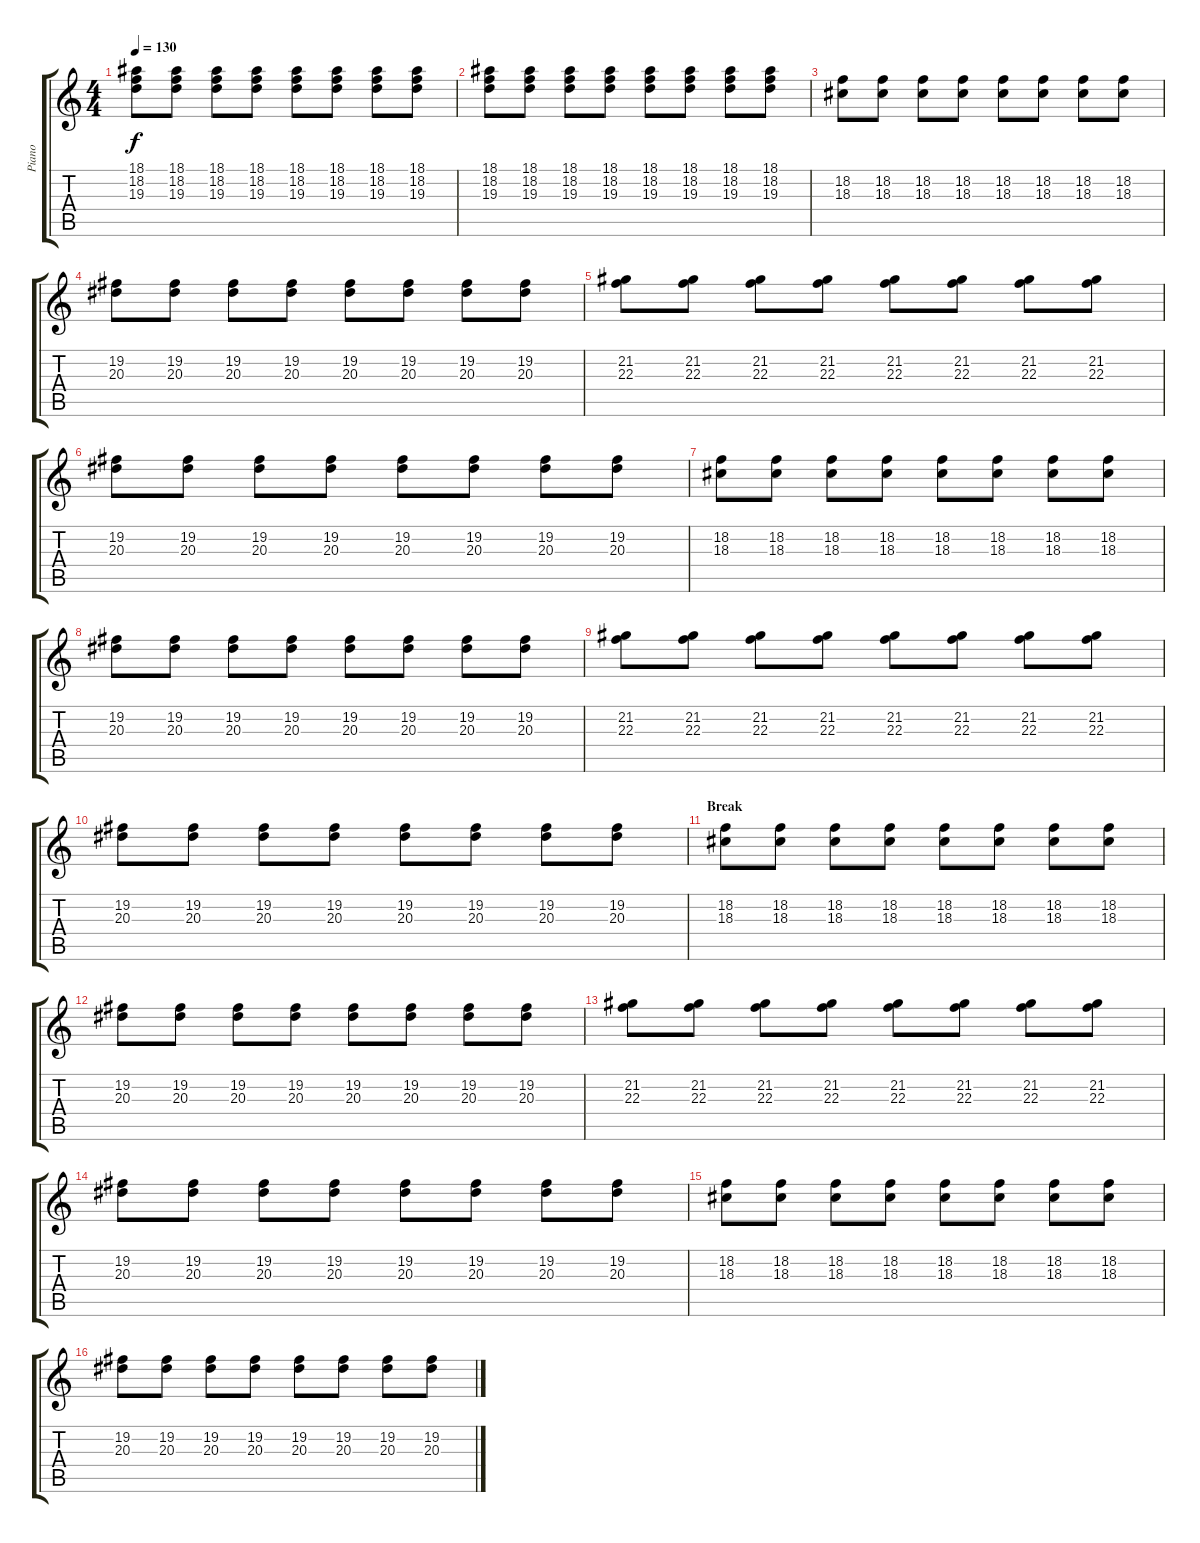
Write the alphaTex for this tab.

\track ("Piano" "Piano") {instrument acousticgrandpiano}
\staff {score tabs}
\tuning (E4 B3 G3 D3 A2 E2) {hide}
\ts (4 4)
\tempo 130
\clef g2
\ks c
(18.1 18.2 19.3).8{dy f} (18.1 18.2 19.3).8 (18.1 18.2 19.3).8 (18.1 18.2 19.3).8 (18.1 18.2 19.3).8 (18.1 18.2 19.3).8 (18.1 18.2 19.3).8 (18.1 18.2 19.3).8 |
(18.1 18.2 19.3).8 (18.1 18.2 19.3).8 (18.1 18.2 19.3).8 (18.1 18.2 19.3).8 (18.1 18.2 19.3).8 (18.1 18.2 19.3).8 (18.1 18.2 19.3).8 (18.1 18.2 19.3).8 |
(18.2 18.3).8 (18.2 18.3).8 (18.2 18.3).8 (18.2 18.3).8 (18.2 18.3).8 (18.2 18.3).8 (18.2 18.3).8 (18.2 18.3).8 |
(19.2 20.3).8 (19.2 20.3).8 (19.2 20.3).8 (19.2 20.3).8 (19.2 20.3).8 (19.2 20.3).8 (19.2 20.3).8 (19.2 20.3).8 |
(21.2 22.3).8 (21.2 22.3).8 (21.2 22.3).8 (21.2 22.3).8 (21.2 22.3).8 (21.2 22.3).8 (21.2 22.3).8 (21.2 22.3).8 |
(19.2 20.3).8 (19.2 20.3).8 (19.2 20.3).8 (19.2 20.3).8 (19.2 20.3).8 (19.2 20.3).8 (19.2 20.3).8 (19.2 20.3).8 |
(18.2 18.3).8 (18.2 18.3).8 (18.2 18.3).8 (18.2 18.3).8 (18.2 18.3).8 (18.2 18.3).8 (18.2 18.3).8 (18.2 18.3).8 |
(19.2 20.3).8 (19.2 20.3).8 (19.2 20.3).8 (19.2 20.3).8 (19.2 20.3).8 (19.2 20.3).8 (19.2 20.3).8 (19.2 20.3).8 |
(21.2 22.3).8 (21.2 22.3).8 (21.2 22.3).8 (21.2 22.3).8 (21.2 22.3).8 (21.2 22.3).8 (21.2 22.3).8 (21.2 22.3).8 |
(19.2 20.3).8 (19.2 20.3).8 (19.2 20.3).8 (19.2 20.3).8 (19.2 20.3).8 (19.2 20.3).8 (19.2 20.3).8 (19.2 20.3).8 |
\section ("" "Break")
(18.2 18.3).8 (18.2 18.3).8 (18.2 18.3).8 (18.2 18.3).8 (18.2 18.3).8 (18.2 18.3).8 (18.2 18.3).8 (18.2 18.3).8 |
(19.2 20.3).8 (19.2 20.3).8 (19.2 20.3).8 (19.2 20.3).8 (19.2 20.3).8 (19.2 20.3).8 (19.2 20.3).8 (19.2 20.3).8 |
(21.2 22.3).8 (21.2 22.3).8 (21.2 22.3).8 (21.2 22.3).8 (21.2 22.3).8 (21.2 22.3).8 (21.2 22.3).8 (21.2 22.3).8 |
(19.2 20.3).8 (19.2 20.3).8 (19.2 20.3).8 (19.2 20.3).8 (19.2 20.3).8 (19.2 20.3).8 (19.2 20.3).8 (19.2 20.3).8 |
(18.2 18.3).8 (18.2 18.3).8 (18.2 18.3).8 (18.2 18.3).8 (18.2 18.3).8 (18.2 18.3).8 (18.2 18.3).8 (18.2 18.3).8 |
(19.2 20.3).8 (19.2 20.3).8 (19.2 20.3).8 (19.2 20.3).8 (19.2 20.3).8 (19.2 20.3).8 (19.2 20.3).8 (19.2 20.3).8
